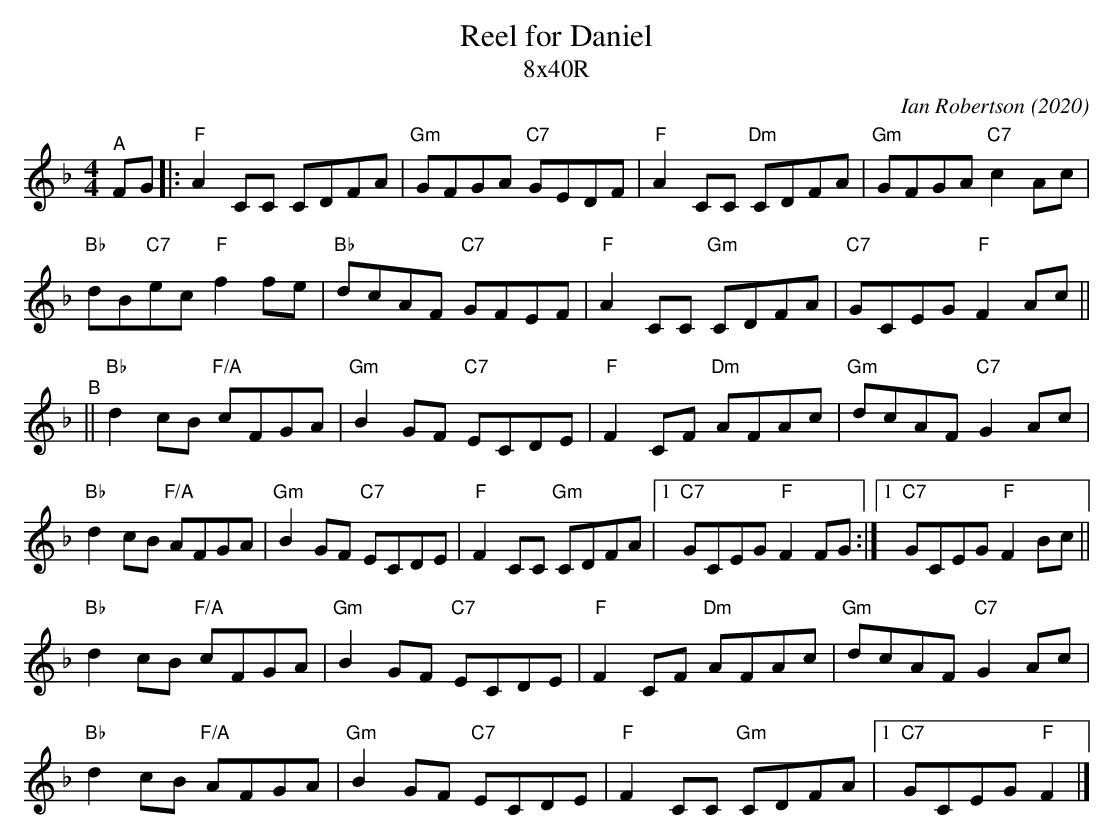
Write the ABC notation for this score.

X:1
T: Reel for Daniel
T: 8x40R
C: Ian Robertson (2020)
M: 4/4
L: 1/8
K: F
"^A" FG |:\
"F"A2CC CDFA | "Gm"GFGA "C7"GEDF | "F"A2CC "Dm"CDFA | "Gm"GFGA "C7"c2Ac |
"Bb"dB"C7"ec "F"f2fe | "Bb"dcAF "C7"GFEF | "F"A2CC "Gm"CDFA | "C7"GCEG "F"F2 Ac ||
"^B"||\
"Bb"d2cB "F/A"cFGA | "Gm"B2GF "C7"ECDE | "F"F2CF "Dm"AFAc | "Gm"dcAF "C7"G2Ac |
"Bb"d2cB "F/A"AFGA | "Gm"B2GF "C7"ECDE | "F"F2CC "Gm"CDFA |[1 "C7"GCEG "F"F2FG :|[1 "C7"GCEG "F"F2Bc ||
"Bb"d2cB "F/A"cFGA | "Gm"B2GF "C7"ECDE | "F"F2CF "Dm"AFAc | "Gm"dcAF "C7"G2Ac |
"Bb"d2cB "F/A"AFGA | "Gm"B2GF "C7"ECDE | "F"F2CC "Gm"CDFA |1 "C7"GCEG "F"F2 |]
